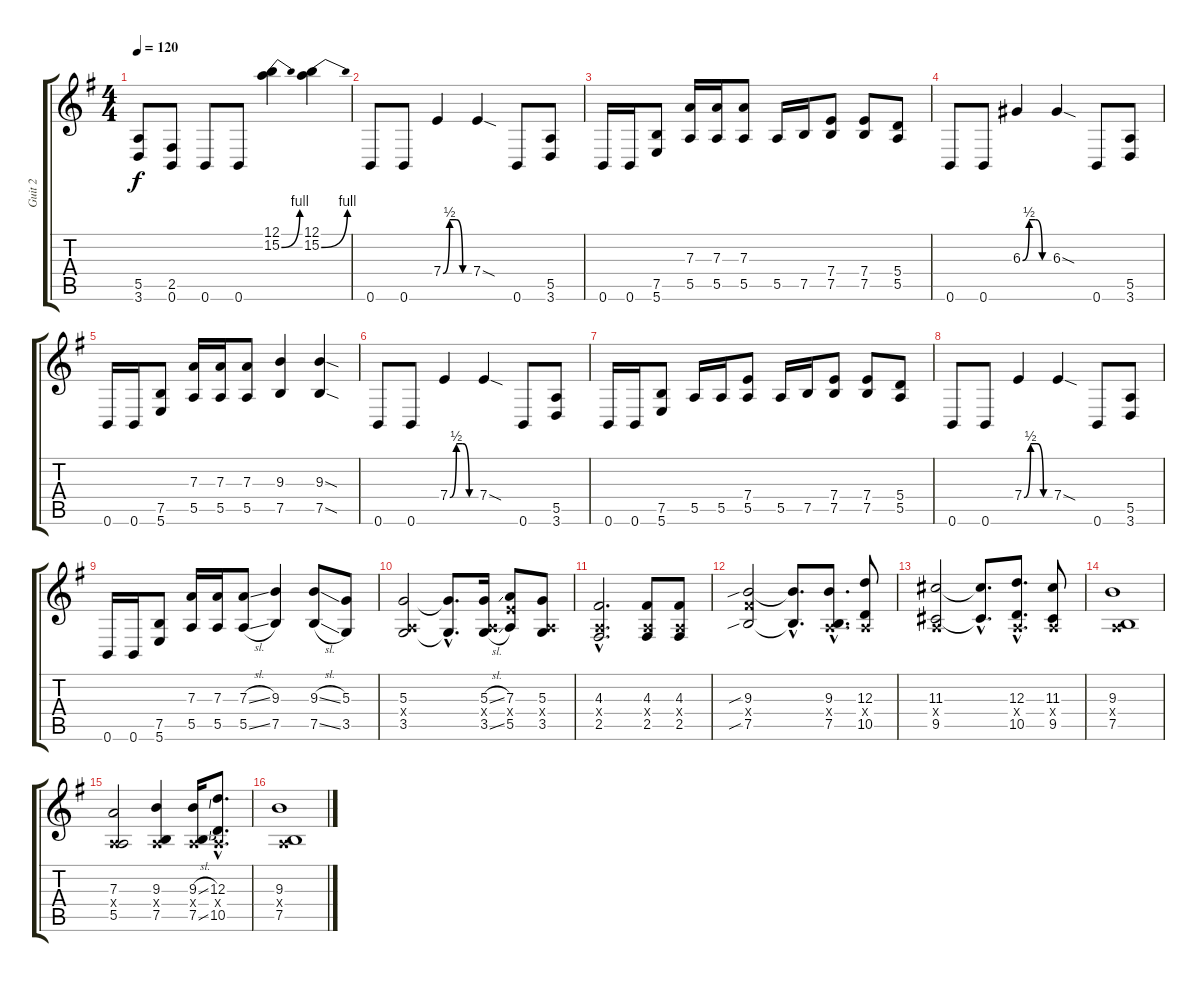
\track ("Guit 2" "Guit 2") {instrument distortionguitar}
\staff {score tabs}
\tuning (B3 Gb3 D3 A2 E2 B1) {hide}
\ts (4 4)
\tempo 120
\clef g2
\ks g
(5.5{t} 3.6{t}).8{dy f} (2.5 0.6).8 0.6.8 0.6.8 (12.1 15.2{be (bend 0 0 60 4)}).4 (12.1 15.2{be (bend 0 0 60 4)}).4 |
0.6.8 0.6.8 7.4{be (custom 0 0 15 2 30 2 45 0 60 0)}.4 7.4{sod}.4 0.6.8 (5.5 3.6).8 |
0.6.16 0.6.16 (7.5 5.6).8 (7.3 5.5).16 (7.3 5.5).16 (7.3 5.5).8 5.5.16 7.5.16 (7.4 7.5).8 (7.4 7.5).8 (5.4 5.5).8 |
0.6.8 0.6.8 6.3{be (custom 0 0 15 2 30 2 45 0 60 0)}.4 6.3{sod}.4 0.6.8 (5.5 3.6).8 |
0.6.16 0.6.16 (7.5 5.6).8 (7.3 5.5).16 (7.3 5.5).16 (7.3 5.5).8 (9.3 7.5).4 (9.3{sod} 7.5{sod}).4 |
0.6.8 0.6.8 7.4{be (custom 0 0 15 2 30 2 45 0 60 0)}.4 7.4{sod}.4 0.6.8 (5.5 3.6).8 |
0.6.16 0.6.16 (7.5 5.6).8 5.5.16 5.5.16 (7.4 5.5).8 5.5.16 7.5.16 (7.4 7.5).8 (7.4 7.5).8 (5.4 5.5).8 |
0.6.8 0.6.8 7.4{be (custom 0 0 15 2 30 2 45 0 60 0)}.4 7.4{sod}.4 0.6.8 (5.5 3.6).8 |
0.6.16 0.6.16 (7.5 5.6).8 (7.3 5.5).16 (7.3 5.5).16 (7.3{sl} 5.5{sl}).8 (9.3 7.5).4 (9.3{sl} 7.5{sl}).8 (5.3 3.5).8 |
(5.3 0.4{x} 3.5).2 (5.3{hac t} 3.5{hac t}).8{d} (5.3{sl} 0.4{x} 3.5{sl}).16 (7.3 7.4{x} 5.5).8 (5.3 0.4{x} 3.5).8 |
(4.3{hac} 0.4{hac x} 2.5{hac}).2{d} (4.3 0.4{x} 2.5).8 (4.3 0.4{x} 2.5).8 |
(9.3{sib} 9.4{x} 7.5{sib}).2 (9.3{hac t} 7.5{hac t}).8{d} (9.3{hac} 0.4{hac x} 7.5{hac}).8{d} (12.3 0.4{x} 10.5).8 |
(11.3 0.4{x} 9.5).2 (11.3{hac t} 9.5{hac t}).8{d} (12.3{hac} 0.4{hac x} 10.5{hac}).8{d} (11.3 0.4{x} 9.5).8 |
(9.3 0.4{x} 7.5).1 |
(7.3 0.4{x} 5.5).2 (9.3 0.4{x} 7.5).4 (9.3{sl} 0.4{x} 7.5{sl}).16 (12.3{hac} 0.4{hac x} 10.5{hac}).8{d} |
(9.3 0.4{x} 7.5).1
